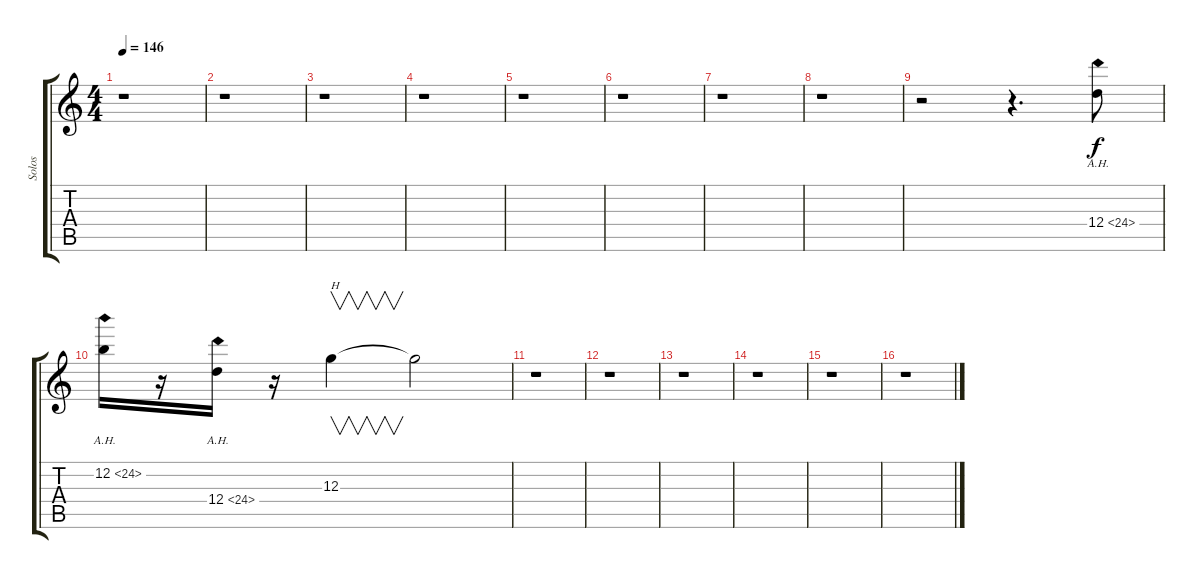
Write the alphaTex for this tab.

\track ("Solos" "Solos") {instrument distortionguitar}
\staff {score tabs}
\tuning (E4 B3 G3 D3 A2 E2) {hide}
\ts (4 4)
\tempo 146
\clef g2
\ks c
r.1{dy f} |
r.1 |
r.1 |
r.1 |
r.1 |
r.1 |
r.1 |
r.1 |
r.2 r.4{d} 12.4{ah 12}.8 |
12.2{ah 12}.16 r.16 12.4{ah 12}.16 r.16 12.3.4{v txt "H"} 12.3{t}.2 |
r.1 |
r.1 |
r.1 |
r.1 |
r.1 |
r.1
